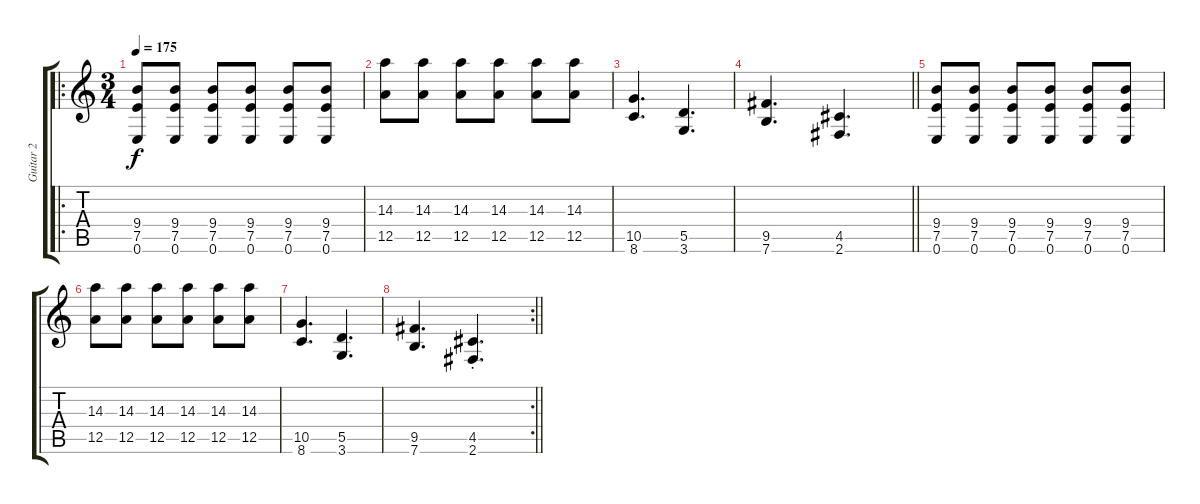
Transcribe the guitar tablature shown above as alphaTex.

\track ("Guitar 2" "Guitar 2") {instrument overdrivenguitar}
\staff {score tabs}
\tuning (E4 B3 G3 D3 A2 E2) {hide}
\ro
\ts (3 4)
\tempo 175
\clef g2
\ks c
(9.4 7.5 0.6).8{dy f} (9.4 7.5 0.6).8 (9.4 7.5 0.6).8 (9.4 7.5 0.6).8 (9.4 7.5 0.6).8 (9.4 7.5 0.6).8 |
(14.3 12.5).8 (14.3 12.5).8 (14.3 12.5).8 (14.3 12.5).8 (14.3 12.5).8 (14.3 12.5).8 |
(10.5 8.6).4{d} (5.5 3.6).4{d} |
\barLineRight lightlight
(9.5 7.6).4{d} (4.5 2.6).4{d} |
(9.4 7.5 0.6).8 (9.4 7.5 0.6).8 (9.4 7.5 0.6).8 (9.4 7.5 0.6).8 (9.4 7.5 0.6).8 (9.4 7.5 0.6).8 |
(14.3 12.5).8 (14.3 12.5).8 (14.3 12.5).8 (14.3 12.5).8 (14.3 12.5).8 (14.3 12.5).8 |
(10.5 8.6).4{d} (5.5 3.6).4{d} |
\rc 2
\barLineRight lightlight
(9.5 7.6).4{d} (4.5 2.6{st}).4{d}
